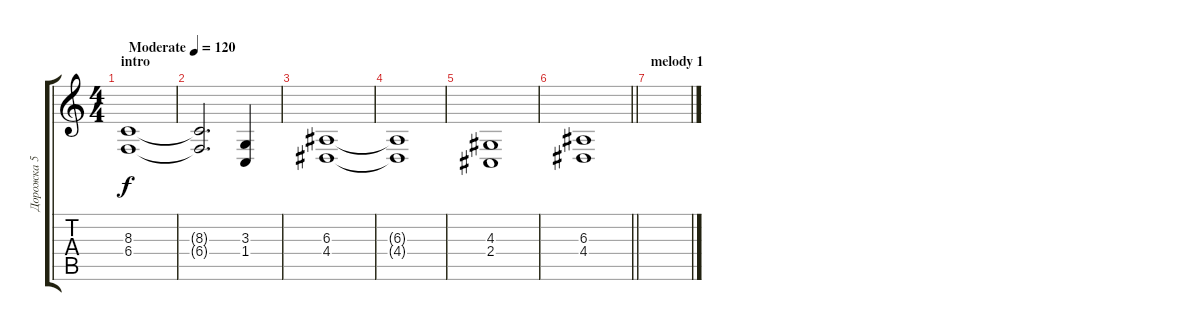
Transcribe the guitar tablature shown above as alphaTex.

\track ("Дорожка 5" "Дорожка 5") {instrument stringensemble1}
\staff {score tabs}
\tuning (Db4 Ab3 E3 B2 Gb2 B1) {hide}
\ts (4 4)
\section ("" "intro")
\tempo (120 "Moderate")
\clef g2
\ks c
(8.3 6.4).1{dy f instrument stringensemble1} |
(8.3{t} 6.4{t}).2{d} (3.3 1.4).4 |
(6.3 4.4).1 |
(6.3{t} 4.4{t}).1 |
(4.3 2.4).1 |
\barLineRight lightlight
(6.3 4.4).1 |
\section ("" "melody 1")
